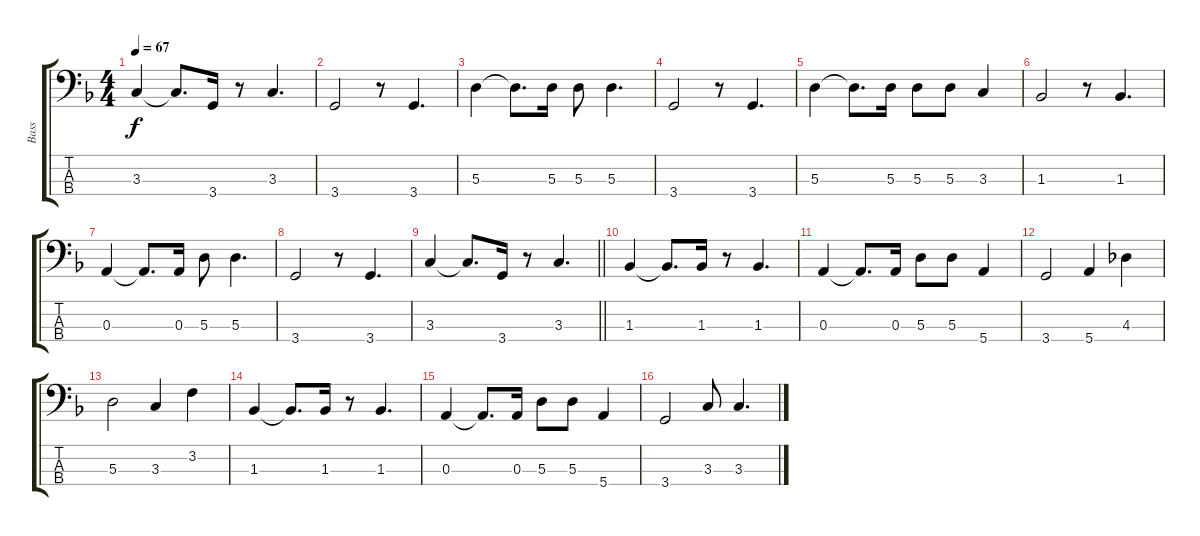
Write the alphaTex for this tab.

\track ("Bass" "Bass") {instrument electricbassfinger}
\staff {score tabs}
\tuning (G2 D2 A1 E1) {hide}
\ts (4 4)
\tempo 67
\clef f4
\ks f
3.3.4{dy f} 3.3{t}.8{d} 3.4.16 r.8 3.3.4{d} |
3.4.2 r.8 3.4.4{d} |
5.3.4 5.3{t}.8{d} 5.3.16 5.3.8 5.3.4{d} |
3.4.2 r.8 3.4.4{d} |
5.3.4 5.3{t}.8{d} 5.3.16 5.3.8 5.3.8 3.3.4 |
1.3.2 r.8 1.3.4{d} |
0.3.4 0.3{t}.8{d} 0.3.16 5.3.8 5.3.4{d} |
3.4.2 r.8 3.4.4{d} |
\barLineRight lightlight
3.3.4 3.3{t}.8{d} 3.4.16 r.8 3.3.4{d} |
\section ("" "")
1.3.4 1.3{t}.8{d} 1.3.16 r.8 1.3.4{d} |
0.3.4 0.3{t}.8{d} 0.3.16 5.3.8 5.3.8 5.4.4 |
3.4.2 5.4.4 4.3.4 |
5.3.2 3.3.4 3.2.4 |
1.3.4 1.3{t}.8{d} 1.3.16 r.8 1.3.4{d} |
0.3.4 0.3{t}.8{d} 0.3.16 5.3.8 5.3.8 5.4.4 |
3.4.2 3.3.8 3.3.4{d}
